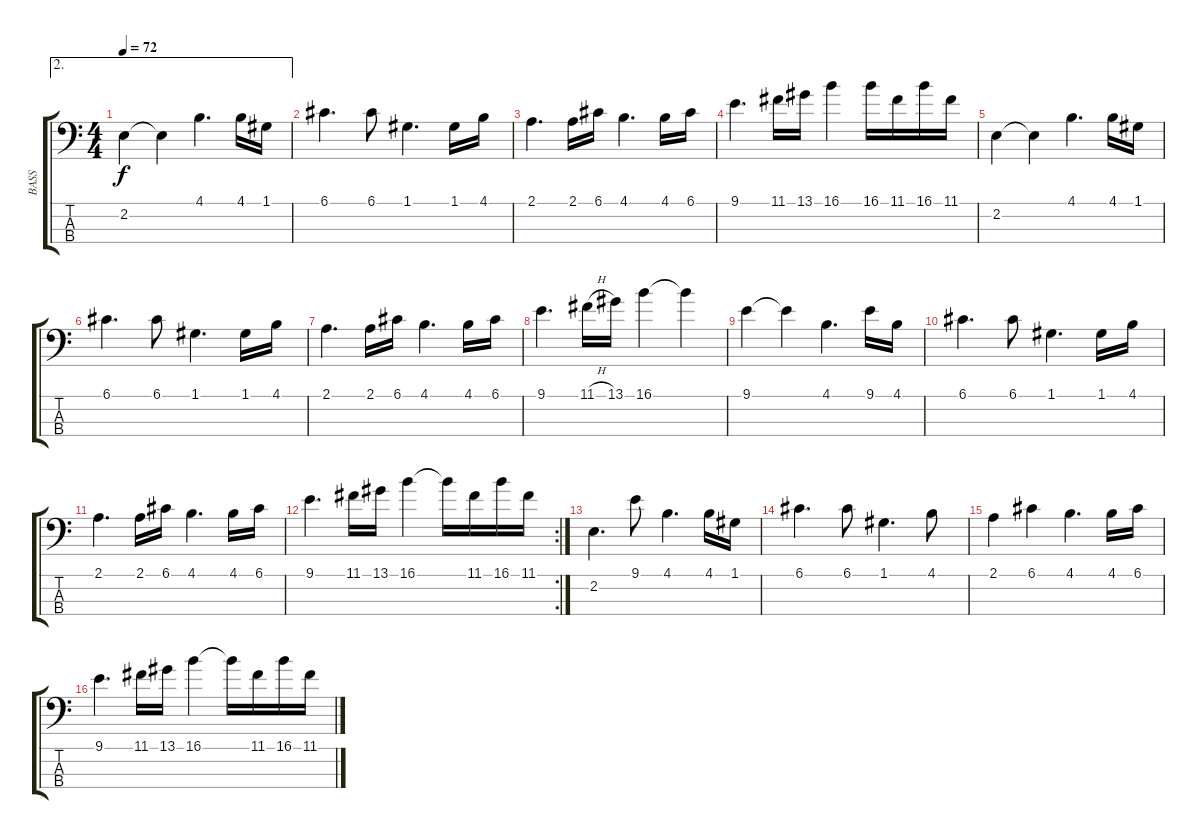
\track ("BASS" "BASS") {instrument electricbasspick}
\staff {score tabs}
\tuning (G2 D2 A1 E1) {hide}
\ae 2
\ts (4 4)
\tempo 72
\clef f4
\ks c
2.2.4{dy f} 2.2{t}.4 4.1.4{d} 4.1.16 1.1.16 |
6.1.4{d} 6.1.8 1.1.4{d} 1.1.16 4.1.16 |
2.1.4{d} 2.1.16 6.1.16 4.1.4{d} 4.1.16 6.1.16 |
9.1.4{d} 11.1.16 13.1.16 16.1.4 16.1.16 11.1.16 16.1.16 11.1.16 |
2.2.4 2.2{t}.4 4.1.4{d} 4.1.16 1.1.16 |
6.1.4{d} 6.1.8 1.1.4{d} 1.1.16 4.1.16 |
2.1.4{d} 2.1.16 6.1.16 4.1.4{d} 4.1.16 6.1.16 |
9.1.4{d} 11.1{h}.16 13.1.16 16.1.4 16.1{t}.4 |
9.1.4 9.1{t}.4 4.1.4{d} 9.1.16 4.1.16 |
6.1.4{d} 6.1.8 1.1.4{d} 1.1.16 4.1.16 |
2.1.4{d} 2.1.16 6.1.16 4.1.4{d} 4.1.16 6.1.16 |
\rc 2
9.1.4{d} 11.1.16 13.1.16 16.1.4 16.1{t}.16 11.1.16 16.1.16 11.1.16 |
2.2.4{d volume 10} 9.1.8 4.1.4{d} 4.1.16{volume 8} 1.1.16 |
6.1.4{d} 6.1.8 1.1.4{d volume 7} 4.1.8 |
2.1.4 6.1.4{volume 5} 4.1.4{d} 4.1.16{volume 4} 6.1.16 |
9.1.4{d volume 3} 11.1.16 13.1.16 16.1.4{volume 1} 16.1{t}.16 11.1.16 16.1.16 11.1.16
